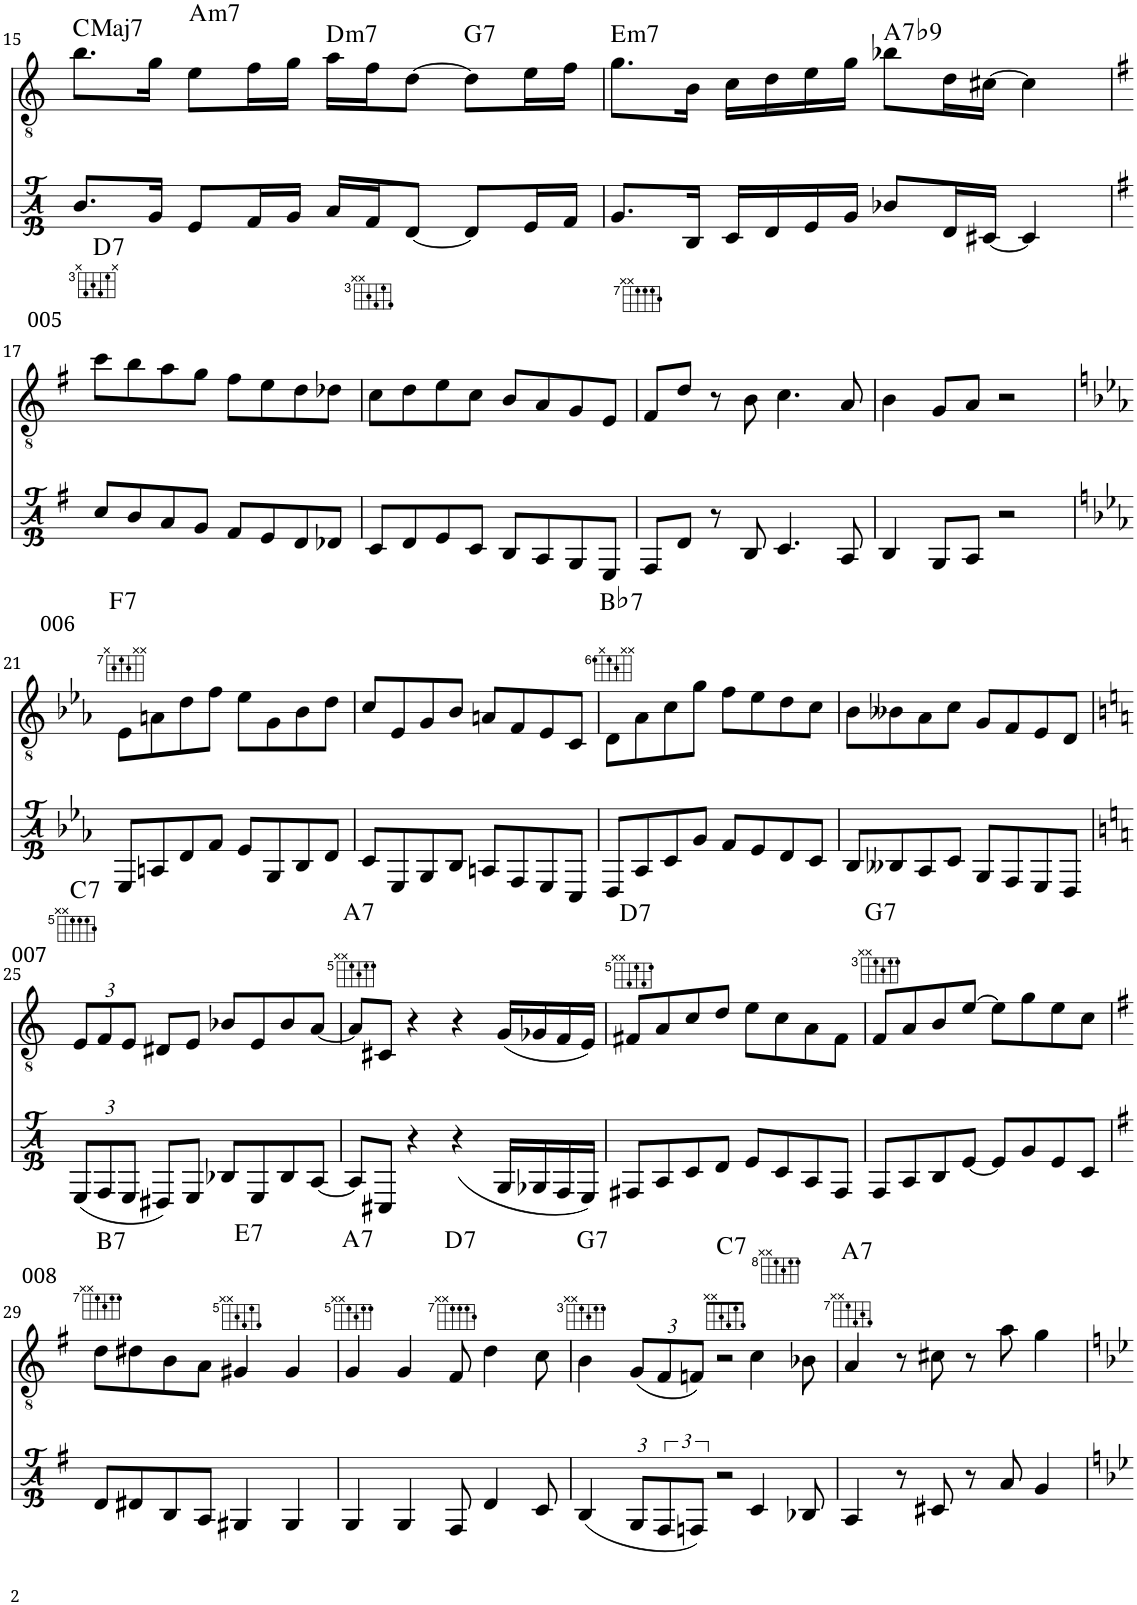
**kern	**kern	**harte
*part1	*part1	*part1
*staff2	*staff1	*
*I"Acoustic Guitar (nylon)	*	*
*I'Ac Gtr	*	*
!!LO:PB:g=z
*	*clefGv2	*
*k[]	*k[]	*
*M4/4	*M4/4	*
=15	=15	=15
!	!	!LO:H:kt=Maj7
8.b/L	8.b\L	C:maj7
!	!	!LO:H:n=1:kt=N.C.
!	!	!LO:H:n=2:kt=N.C.
16g/Jk	16g\Jk	N N
!	!	!LO:H:kt=m7
8e/L	8e\L	A:min7
16f/L	16f\L	.
16g/JJ	16g\JJ	.
!	!	!LO:H:kt=m7
16a/LL	16a\LL	D:min7
16f/J	16f\J	.
[8d/J	[8d\J	.
!	!	!LO:H:kt=7
8d/L]	8d\L]	G:7
16e/L	16e\L	.
16f/JJ	16f\JJ	.
=16	=16	=16
!	!	!LO:H:kt=m7
8.g/L	8.g\L	E:min7
16B/Jk	16B\Jk	.
16c/LL	16c\LL	.
16d/	16d\	.
16e/	16e\	.
16g/JJ	16g\JJ	.
!	!	!LO:H:kt=7
8b-X/L	8b-X\L	A:7(b9)
16d/L	16d\L	.
[16c#X/JJ	[16c#X\JJ	.
4c#/]	4c#\]	.
!!LO:LB:g=z
=17	=17	=17
*k[f#]	*k[f#]	*
!	!LO:TX:a:t=005	!LO:H:kt=7
8cc/L	8cc\L	D:7
8b/	8b\	.
8a/	8a\	.
8g/J	8g\J	.
8f#/L	8f#\L	.
8e/	8e\	.
8d/	8d\	.
8d-X/J	8d-X\J	.
=18	=18	=18
8c/L	8c\L	.
8d/	8d\	.
8e/	8e\	.
8c/J	8c\J	.
8B/L	8B/L	.
8A/	8A/	.
8G/	8G/	.
8E/J	8E/J	.
=19	=19	=19
8F#/L	8F#/L	.
8d/J	8d/J	.
8r	8r	.
8B/	8B\	.
4.c/	4.c\	.
8A/	8A/	.
=20	=20	=20
4B/	4B\	.
8G/L	8G/L	.
8A/J	8A/J	.
2r	2r	.
!!LO:LB:g=z
=21	=21	=21
*k[b-e-a-]	*k[b-e-a-]	*
!	!LO:TX:a:t=006	!LO:H:kt=7
8E-/L	8E-\L	F:7
8An/	8An\	.
8d/	8d\	.
8f/J	8f\J	.
8e-/L	8e-\L	.
8G/	8G\	.
8B-/	8B-\	.
8d/J	8d\J	.
=22	=22	=22
8c/L	8c/L	.
8E-/	8E-/	.
8G/	8G/	.
8B-/J	8B-/J	.
8An/L	8An/L	.
8F/	8F/	.
8E-/	8E-/	.
8C/J	8C/J	.
=23	=23	=23
!	!	!LO:H:kt=7
8D/L	8D\L	Bb:7
8A-/	8A-\	.
8c/	8c\	.
8g/J	8g\J	.
8f/L	8f\L	.
8e-/	8e-\	.
8d/	8d\	.
8c/J	8c\J	.
=24	=24	=24
8B-/L	8B-\L	.
8B--X/	8B--X\	.
8A-/	8A-\	.
8c/J	8c\J	.
8G/L	8G/L	.
8F/	8F/	.
8E-/	8E-/	.
8D/J	(8D/J	.
!!LO:LB:g=z
=25	=25	=25
*k[]	*k[]	*
*Xbrackettup	*Xbrackettup	*
!	!LO:TX:a:t=007	!LO:H:kt=7
12E/L	12E/L	C:7
12F/	12F/	.
12E/J	12E/J	.
8D#X/L	8D#X/L)	.
8E/J	8E/J	.
8B-X/L	8B-X/L	.
8E/	8E/	.
8B-/	8B-/	.
[8A/J	[8A/J	.
=26	=26	=26
!	!	!LO:H:kt=7
8A/L]	8A/L]	A:7
8C#X/J	8C#X/J	.
4r	4r	.
4r	4r	.
16G/LL	(16G/LL	.
16G-X/	16G-X/	.
16F/	16F/	.
16E/JJ	16E/JJ)	.
=27	=27	=27
!	!	!LO:H:kt=7
8F#X/L	8F#X/L	D:7
8A/	8A/	.
8c/	8c/	.
8d/J	8d/J	.
8e/L	8e\L	.
8c/	8c\	.
8A/	8A\	.
8F#/J	8F#\J	.
=28	=28	=28
!	!	!LO:H:kt=7
8F/L	8F/L	G:7
8A/	8A/	.
8B/	8B/	.
[8e/J	[8e/J	.
8e/L]	8e\L]	.
8g/	8g\	.
8e/	8e\	.
8c/J	8c\J	.
!!LO:LB:g=z
=29	=29	=29
*k[f#]	*k[f#]	*
!	!LO:TX:a:t=008	!LO:H:kt=7
8d/L	8d\L	B:7
8d#X/	8d#X\	.
8B/	8B\	.
8A/J	8A\J	.
!	!	!LO:H:kt=7
4G#X/	4G#X/	E:7
4G#/	4G#/	.
=30	=30	=30
!	!	!LO:H:kt=7
4G/	4G/	A:7
4G/	4G/	.
!	!	!LO:H:kt=7
8F#/	8F#/	D:7
4d/	4d\	.
8c/	8c\	.
=31	=31	=31
!	!	!LO:H:kt=7
4B/	4B\	G:7
12G/L	(12G/L	.
*brackettup	*	*
12F#/	12F#/	.
12Fn/J	12Fn/J)	.
!	!	!LO:H:kt=7
2r	2r	C:7
4c/	4c\	.
8B-X/	8B-X\	.
=32	=32	=32
!	!	!LO:H:kt=7
4A/	4A/	A:7
8r	8r	.
8c#X/	8c#X\	.
8r	8r	.
8a/	8a\	.
4g/	4g\	.
=	=	=
*-	*-	*-
